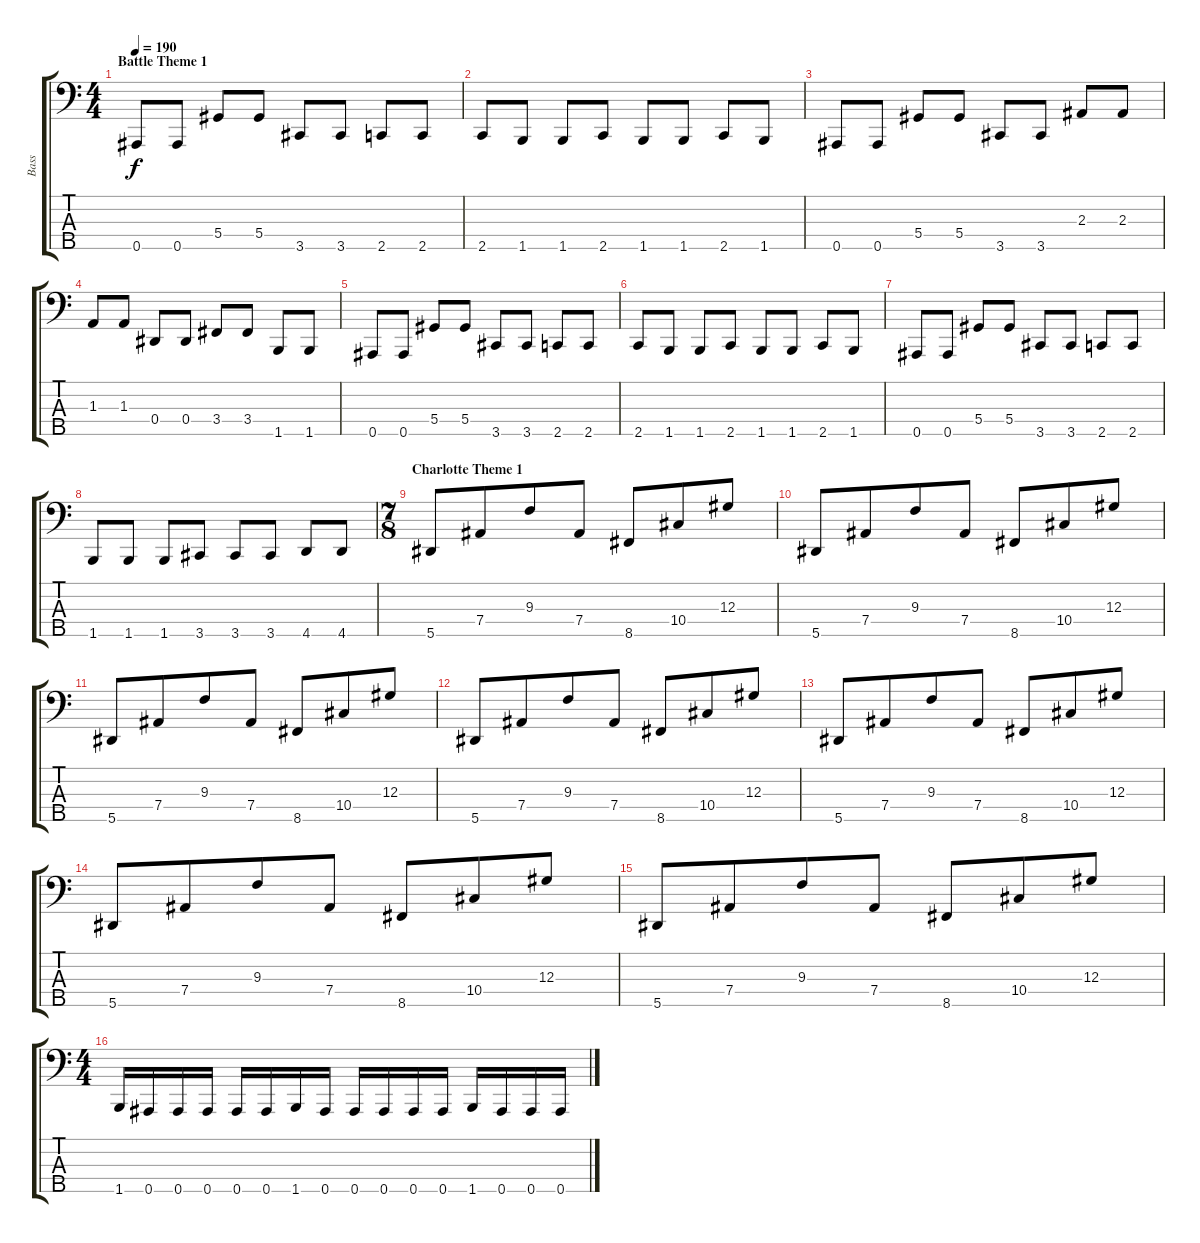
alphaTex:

\track ("Bass" "Bass") {instrument electricbassfinger}
\staff {score tabs}
\tuning (Gb2 Db2 Ab1 Eb1 Bb0) {hide}
\ts (4 4)
\section ("" "Battle Theme 1")
\tempo 190
\clef f4
\ks c
0.5.8{dy f} 0.5.8 5.4.8 5.4.8 3.5.8 3.5.8 2.5.8 2.5.8 |
2.5.8 1.5.8 1.5.8 2.5.8 1.5.8 1.5.8 2.5.8 1.5.8 |
0.5.8 0.5.8 5.4.8 5.4.8 3.5.8 3.5.8 2.3.8 2.3.8 |
1.3.8 1.3.8 0.4.8 0.4.8 3.4.8 3.4.8 1.5.8 1.5.8 |
0.5.8 0.5.8 5.4.8 5.4.8 3.5.8 3.5.8 2.5.8 2.5.8 |
2.5.8 1.5.8 1.5.8 2.5.8 1.5.8 1.5.8 2.5.8 1.5.8 |
0.5.8 0.5.8 5.4.8 5.4.8 3.5.8 3.5.8 2.5.8 2.5.8 |
1.5.8 1.5.8 1.5.8 3.5.8 3.5.8 3.5.8 4.5.8 4.5.8 |
\ts (7 8)
\section ("" "Charlotte Theme 1")
5.5.8 7.4.8 9.3.8 7.4.8 8.5.8 10.4.8 12.3.8 |
5.5.8 7.4.8 9.3.8 7.4.8 8.5.8 10.4.8 12.3.8 |
5.5.8 7.4.8 9.3.8 7.4.8 8.5.8 10.4.8 12.3.8 |
5.5.8 7.4.8 9.3.8 7.4.8 8.5.8 10.4.8 12.3.8 |
5.5.8 7.4.8 9.3.8 7.4.8 8.5.8 10.4.8 12.3.8 |
5.5.8 7.4.8 9.3.8 7.4.8 8.5.8 10.4.8 12.3.8 |
5.5.8 7.4.8 9.3.8 7.4.8 8.5.8 10.4.8 12.3.8 |
\ts (4 4)
1.5.16 0.5.16 0.5.16 0.5.16 0.5.16 0.5.16 1.5.16 0.5.16 0.5.16 0.5.16 0.5.16 0.5.16 1.5.16 0.5.16 0.5.16 0.5.16
